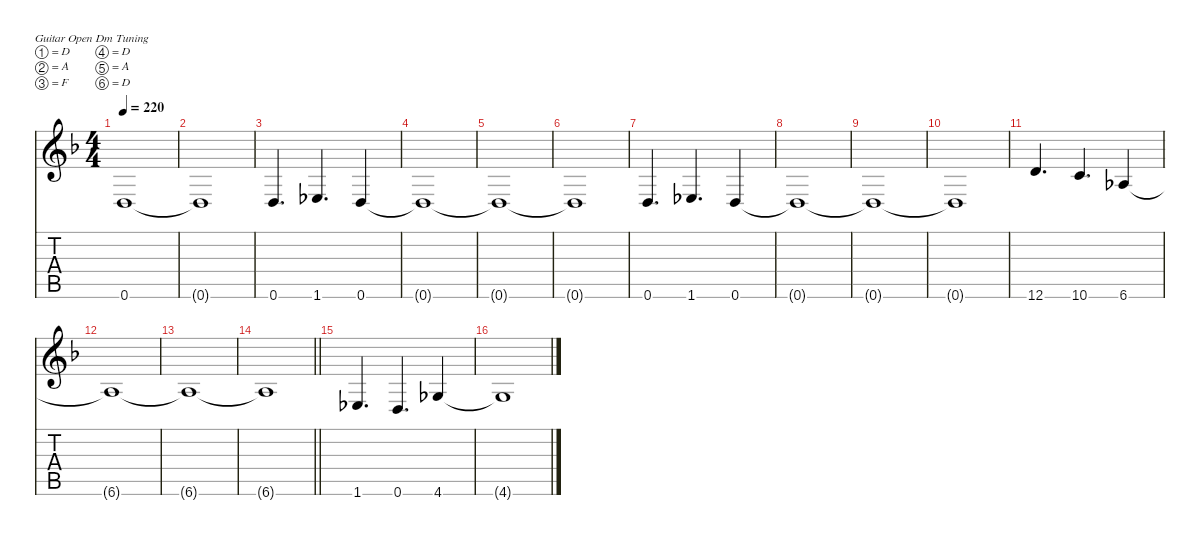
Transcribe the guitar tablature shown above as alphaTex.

\hideDynamics
\bracketExtendMode nobrackets
\singleTrackTrackNamePolicy hidden
\multiTrackTrackNamePolicy hidden
\firstSystemTrackNameMode fullname
\firstSystemTrackNameOrientation horizontal
\otherSystemsTrackNameOrientation horizontal
\track ("Guitar 1" "E-Gt") {defaultSystemsLayout 16 mute instrument distortionguitar}
\staff {score tabs}
\tuning (D4 A3 F3 D3 A2 D2)
\ts (4 4)
\tempo 220
\clef g2
\ks dminor
0.6{t acc forcenatural}.1{dy f beam Up} |
0.6{t acc forcenatural}.1{beam Up} |
0.6{acc forcenatural}.4{d beam Up} 1.6{acc b}.4{d beam Up} 0.6{acc forcenatural}.4{beam Up} |
0.6{t acc forcenatural}.1{beam Up} |
0.6{t acc forcenatural}.1{beam Up} |
0.6{t acc forcenatural}.1{beam Up} |
0.6{acc forcenatural}.4{d beam Up} 1.6{acc b}.4{d beam Up} 0.6{acc forcenatural}.4{beam Up} |
0.6{t acc forcenatural}.1{beam Up} |
0.6{t acc forcenatural}.1{beam Up} |
0.6{t acc forcenatural}.1{beam Up} |
12.6{acc forcenatural}.4{d beam Up} 10.6{acc forcenatural}.4{d beam Up} 6.6{acc b}.4{beam Up} |
6.6{t acc b}.1{beam Up} |
6.6{t acc b}.1{beam Up} |
\barLineRight lightlight
6.6{t acc b}.1{beam Up} |
1.6{acc b}.4{d beam Up} 0.6{acc forcenatural}.4{d beam Up} 4.6{acc b}.4{beam Up} |
4.6{t acc b}.1{beam Up}
